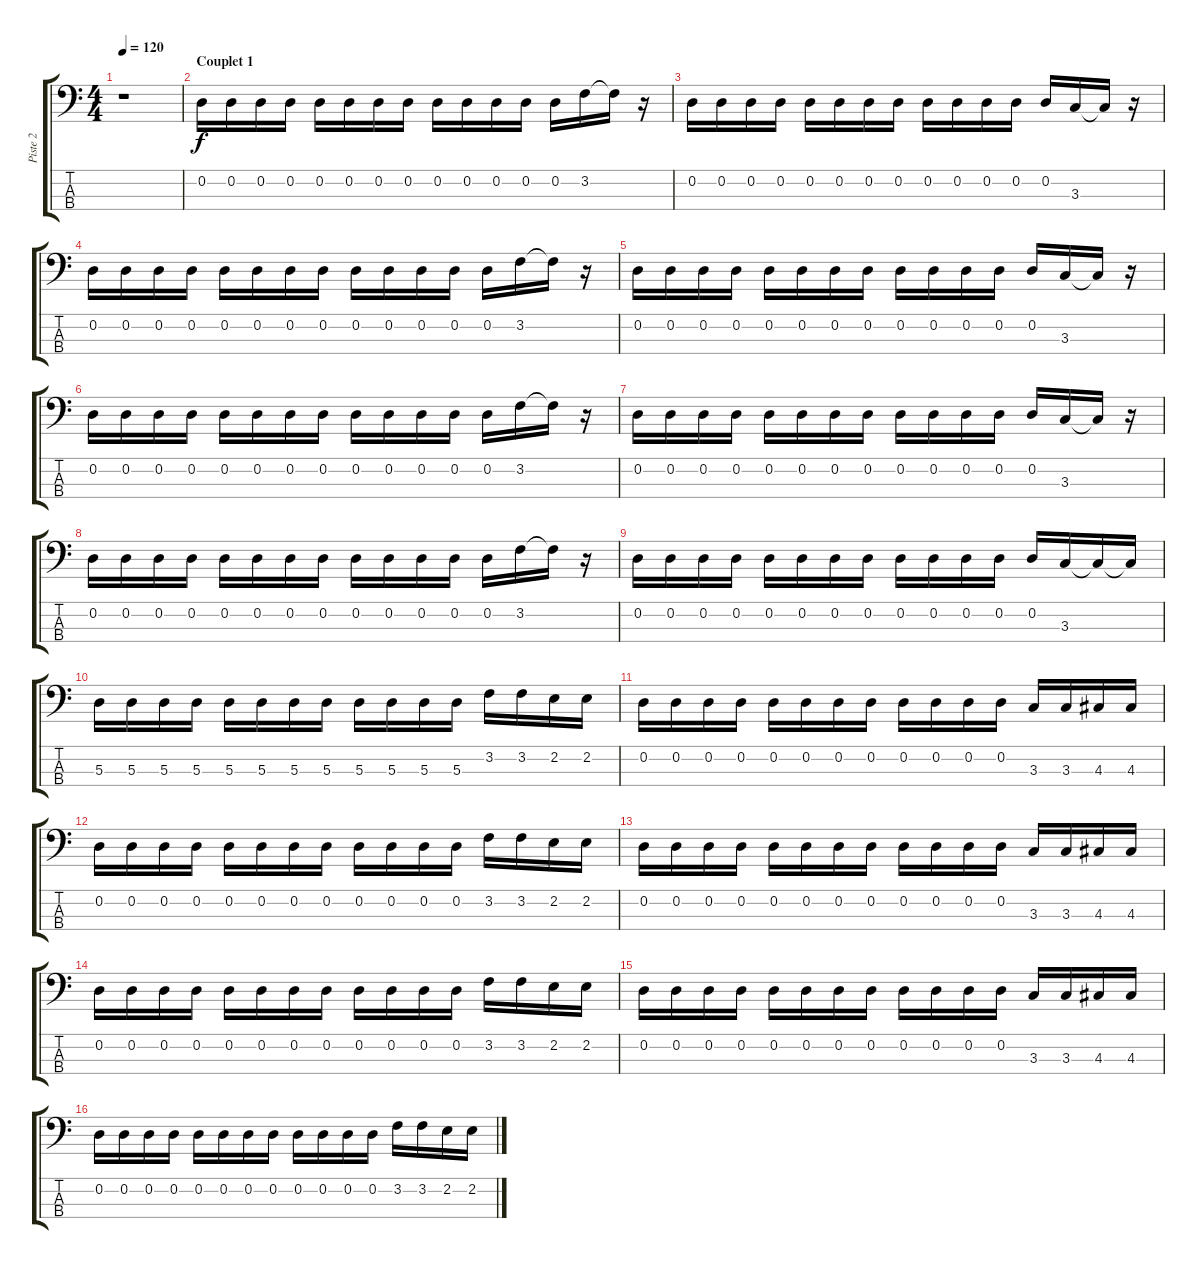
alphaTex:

\track ("Piste 2" "Piste 2") {instrument electricbassfinger}
\staff {score tabs}
\tuning (G2 D2 A1 D1) {hide}
\ts (4 4)
\tempo 120
\clef f4
\ks c
r.1{dy f instrument electricbassfinger} |
\section ("" "Couplet 1")
0.2.16 0.2.16 0.2.16 0.2.16 0.2.16 0.2.16 0.2.16 0.2.16 0.2.16 0.2.16 0.2.16 0.2.16 0.2.16 3.2.16 3.2{t}.16 r.16 |
0.2.16 0.2.16 0.2.16 0.2.16 0.2.16 0.2.16 0.2.16 0.2.16 0.2.16 0.2.16 0.2.16 0.2.16 0.2.16 3.3.16 3.3{t}.16 r.16 |
0.2.16 0.2.16 0.2.16 0.2.16 0.2.16 0.2.16 0.2.16 0.2.16 0.2.16 0.2.16 0.2.16 0.2.16 0.2.16 3.2.16 3.2{t}.16 r.16 |
0.2.16 0.2.16 0.2.16 0.2.16 0.2.16 0.2.16 0.2.16 0.2.16 0.2.16 0.2.16 0.2.16 0.2.16 0.2.16 3.3.16 3.3{t}.16 r.16 |
0.2.16 0.2.16 0.2.16 0.2.16 0.2.16 0.2.16 0.2.16 0.2.16 0.2.16 0.2.16 0.2.16 0.2.16 0.2.16 3.2.16 3.2{t}.16 r.16 |
0.2.16 0.2.16 0.2.16 0.2.16 0.2.16 0.2.16 0.2.16 0.2.16 0.2.16 0.2.16 0.2.16 0.2.16 0.2.16 3.3.16 3.3{t}.16 r.16 |
0.2.16 0.2.16 0.2.16 0.2.16 0.2.16 0.2.16 0.2.16 0.2.16 0.2.16 0.2.16 0.2.16 0.2.16 0.2.16 3.2.16 3.2{t}.16 r.16 |
0.2.16 0.2.16 0.2.16 0.2.16 0.2.16 0.2.16 0.2.16 0.2.16 0.2.16 0.2.16 0.2.16 0.2.16 0.2.16 3.3.16 3.3{t}.16 3.3{t}.16 |
5.3.16 5.3.16 5.3.16 5.3.16 5.3.16 5.3.16 5.3.16 5.3.16 5.3.16 5.3.16 5.3.16 5.3.16 3.2.16 3.2.16 2.2.16 2.2.16 |
0.2.16 0.2.16 0.2.16 0.2.16 0.2.16 0.2.16 0.2.16 0.2.16 0.2.16 0.2.16 0.2.16 0.2.16 3.3.16 3.3.16 4.3.16 4.3.16 |
0.2.16 0.2.16 0.2.16 0.2.16 0.2.16 0.2.16 0.2.16 0.2.16 0.2.16 0.2.16 0.2.16 0.2.16 3.2.16 3.2.16 2.2.16 2.2.16 |
0.2.16 0.2.16 0.2.16 0.2.16 0.2.16 0.2.16 0.2.16 0.2.16 0.2.16 0.2.16 0.2.16 0.2.16 3.3.16 3.3.16 4.3.16 4.3.16 |
0.2.16 0.2.16 0.2.16 0.2.16 0.2.16 0.2.16 0.2.16 0.2.16 0.2.16 0.2.16 0.2.16 0.2.16 3.2.16 3.2.16 2.2.16 2.2.16 |
0.2.16 0.2.16 0.2.16 0.2.16 0.2.16 0.2.16 0.2.16 0.2.16 0.2.16 0.2.16 0.2.16 0.2.16 3.3.16 3.3.16 4.3.16 4.3.16 |
0.2.16 0.2.16 0.2.16 0.2.16 0.2.16 0.2.16 0.2.16 0.2.16 0.2.16 0.2.16 0.2.16 0.2.16 3.2.16 3.2.16 2.2.16 2.2.16
